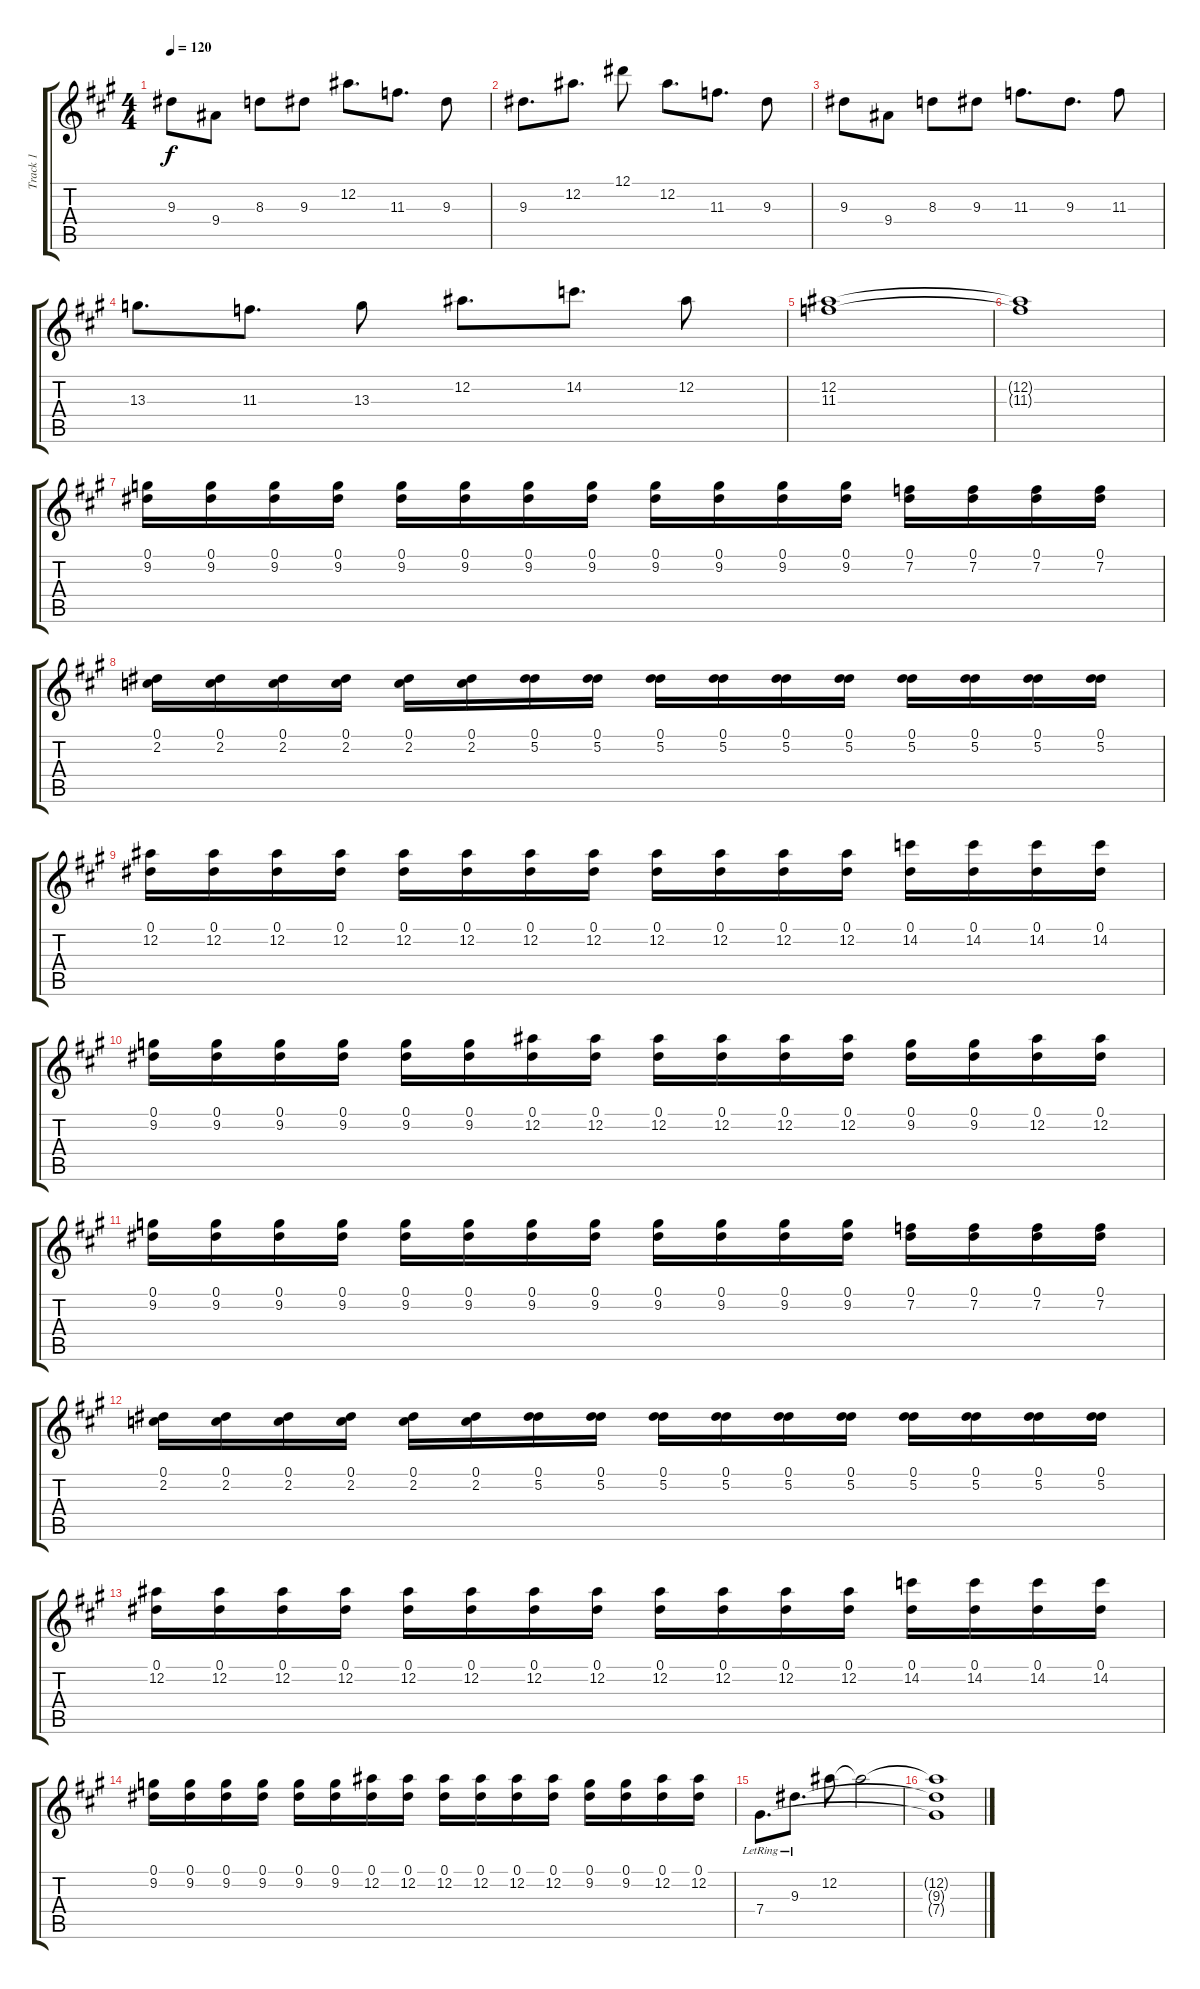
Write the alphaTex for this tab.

\track ("Track 1" "Track 1") {instrument distortionguitar}
\staff {score tabs}
\tuning (Eb4 Bb3 Gb3 Db3 Ab2 Eb2) {hide}
\ts (4 4)
\tempo 120
\clef g2
\ks a
9.3.8{dy f} 9.4.8 8.3.8 9.3.8 12.2.8{d} 11.3.8{d} 9.3.8 |
9.3.8{d} 12.2.8{d} 12.1.8 12.2.8{d} 11.3.8{d} 9.3.8 |
9.3.8 9.4.8 8.3.8 9.3.8 11.3.8{d} 9.3.8{d} 11.3.8 |
13.3.8{d} 11.3.8{d} 13.3.8 12.2.8{d} 14.2.8{d} 12.2.8 |
(12.2 11.3).1 |
(12.2{t} 11.3{t}).1 |
(0.1 9.2).16 (0.1 9.2).16 (0.1 9.2).16 (0.1 9.2).16 (0.1 9.2).16 (0.1 9.2).16 (0.1 9.2).16 (0.1 9.2).16 (0.1 9.2).16 (0.1 9.2).16 (0.1 9.2).16 (0.1 9.2).16 (0.1 7.2).16 (0.1 7.2).16 (0.1 7.2).16 (0.1 7.2).16 |
(0.1 2.2).16 (0.1 2.2).16 (0.1 2.2).16 (0.1 2.2).16 (0.1 2.2).16 (0.1 2.2).16 (0.1 5.2).16 (0.1 5.2).16 (0.1 5.2).16 (0.1 5.2).16 (0.1 5.2).16 (0.1 5.2).16 (0.1 5.2).16 (0.1 5.2).16 (0.1 5.2).16 (0.1 5.2).16 |
(0.1 12.2).16 (0.1 12.2).16 (0.1 12.2).16 (0.1 12.2).16 (0.1 12.2).16 (0.1 12.2).16 (0.1 12.2).16 (0.1 12.2).16 (0.1 12.2).16 (0.1 12.2).16 (0.1 12.2).16 (0.1 12.2).16 (0.1 14.2).16 (0.1 14.2).16 (0.1 14.2).16 (0.1 14.2).16 |
(0.1 9.2).16 (0.1 9.2).16 (0.1 9.2).16 (0.1 9.2).16 (0.1 9.2).16 (0.1 9.2).16 (0.1 12.2).16 (0.1 12.2).16 (0.1 12.2).16 (0.1 12.2).16 (0.1 12.2).16 (0.1 12.2).16 (0.1 9.2).16 (0.1 9.2).16 (0.1 12.2).16 (0.1 12.2).16 |
(0.1 9.2).16 (0.1 9.2).16 (0.1 9.2).16 (0.1 9.2).16 (0.1 9.2).16 (0.1 9.2).16 (0.1 9.2).16 (0.1 9.2).16 (0.1 9.2).16 (0.1 9.2).16 (0.1 9.2).16 (0.1 9.2).16 (0.1 7.2).16 (0.1 7.2).16 (0.1 7.2).16 (0.1 7.2).16 |
(0.1 2.2).16 (0.1 2.2).16 (0.1 2.2).16 (0.1 2.2).16 (0.1 2.2).16 (0.1 2.2).16 (0.1 5.2).16 (0.1 5.2).16 (0.1 5.2).16 (0.1 5.2).16 (0.1 5.2).16 (0.1 5.2).16 (0.1 5.2).16 (0.1 5.2).16 (0.1 5.2).16 (0.1 5.2).16 |
(0.1 12.2).16 (0.1 12.2).16 (0.1 12.2).16 (0.1 12.2).16 (0.1 12.2).16 (0.1 12.2).16 (0.1 12.2).16 (0.1 12.2).16 (0.1 12.2).16 (0.1 12.2).16 (0.1 12.2).16 (0.1 12.2).16 (0.1 14.2).16 (0.1 14.2).16 (0.1 14.2).16 (0.1 14.2).16 |
(0.1 9.2).16 (0.1 9.2).16 (0.1 9.2).16 (0.1 9.2).16 (0.1 9.2).16 (0.1 9.2).16 (0.1 12.2).16 (0.1 12.2).16 (0.1 12.2).16 (0.1 12.2).16 (0.1 12.2).16 (0.1 12.2).16 (0.1 9.2).16 (0.1 9.2).16 (0.1 12.2).16 (0.1 12.2).16 |
7.4{lr}.8{d} 9.3{lr}.8{d} 12.2.8 12.2{t}.2 |
(12.2{t} 9.3{t} 7.4{t}).1
